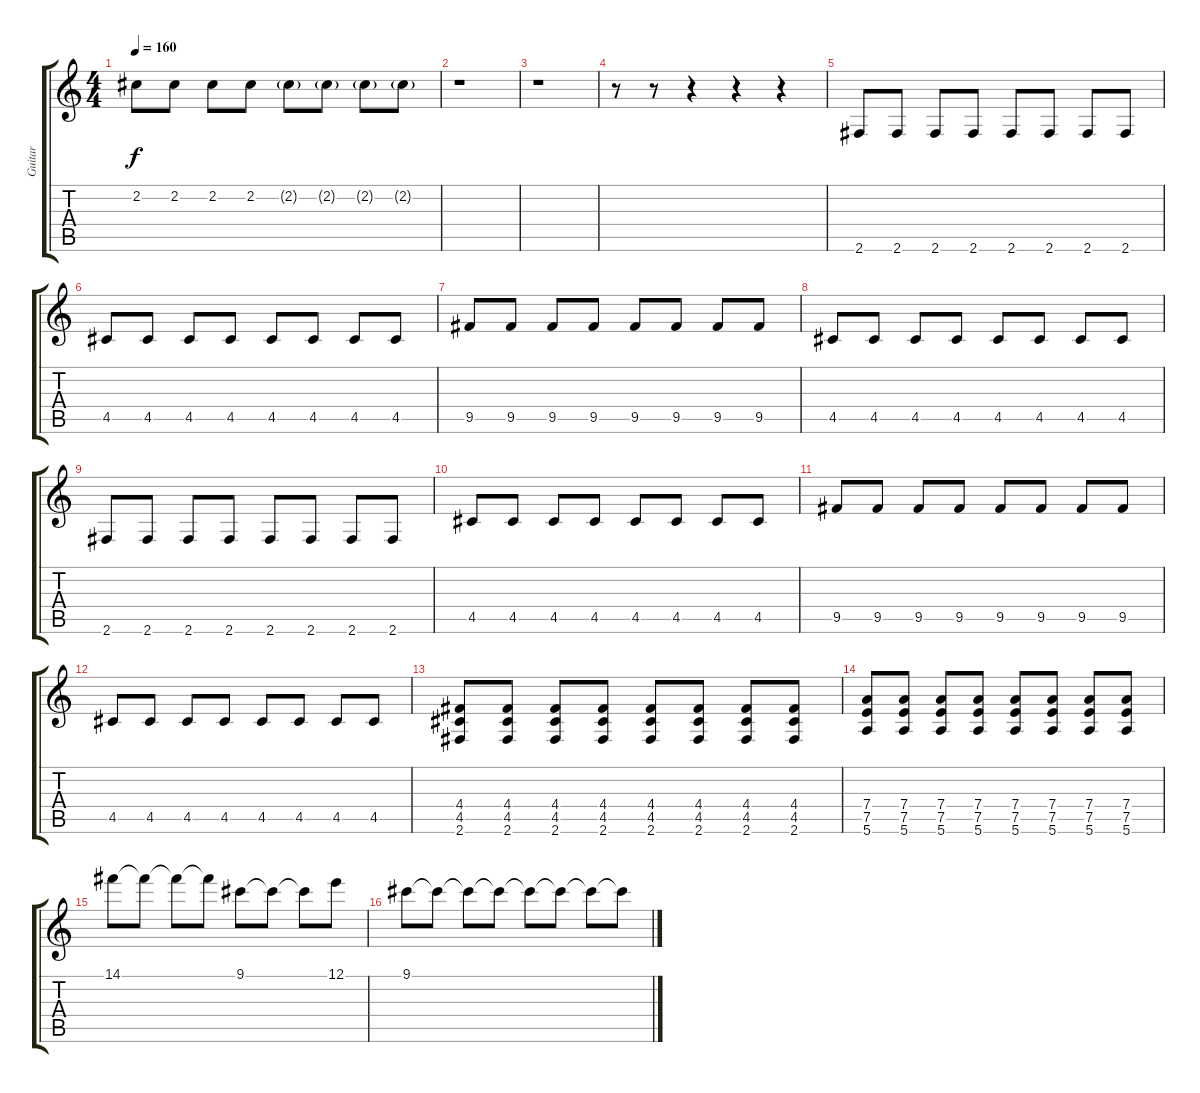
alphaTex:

\track ("Guitar" "Guitar") {instrument overdrivenguitar}
\staff {score tabs}
\tuning (E4 B3 G3 D3 A2 E2) {hide}
\ts (4 4)
\tempo 160
\clef g2
\ks c
2.2.8{dy f} 2.2.8 2.2.8 2.2.8 2.2{g}.8 2.2{g}.8 2.2{g}.8 2.2{g}.8 |
r.1 |
r.1 |
r.8 r.8 r.4 r.4 r.4 |
2.6.8 2.6.8 2.6.8 2.6.8 2.6.8 2.6.8 2.6.8 2.6.8 |
4.5.8 4.5.8 4.5.8 4.5.8 4.5.8 4.5.8 4.5.8 4.5.8 |
9.5.8 9.5.8 9.5.8 9.5.8 9.5.8 9.5.8 9.5.8 9.5.8 |
4.5.8 4.5.8 4.5.8 4.5.8 4.5.8 4.5.8 4.5.8 4.5.8 |
2.6.8 2.6.8 2.6.8 2.6.8 2.6.8 2.6.8 2.6.8 2.6.8 |
4.5.8 4.5.8 4.5.8 4.5.8 4.5.8 4.5.8 4.5.8 4.5.8 |
9.5.8 9.5.8 9.5.8 9.5.8 9.5.8 9.5.8 9.5.8 9.5.8 |
4.5.8 4.5.8 4.5.8 4.5.8 4.5.8 4.5.8 4.5.8 4.5.8 |
(4.4 4.5 2.6).8 (4.4 4.5 2.6).8 (4.4 4.5 2.6).8 (4.4 4.5 2.6).8 (4.4 4.5 2.6).8 (4.4 4.5 2.6).8 (4.4 4.5 2.6).8 (4.4 4.5 2.6).8 |
(7.4 7.5 5.6).8 (7.4 7.5 5.6).8 (7.4 7.5 5.6).8 (7.4 7.5 5.6).8 (7.4 7.5 5.6).8 (7.4 7.5 5.6).8 (7.4 7.5 5.6).8 (7.4 7.5 5.6).8 |
14.1.8 14.1{t}.8 14.1{t}.8 14.1{t}.8 9.1.8 9.1{t}.8 9.1{t}.8 12.1.8 |
9.1.8 9.1{t}.8 9.1{t}.8 9.1{t}.8 9.1{t}.8 9.1{t}.8 9.1{t}.8 9.1{t}.8
